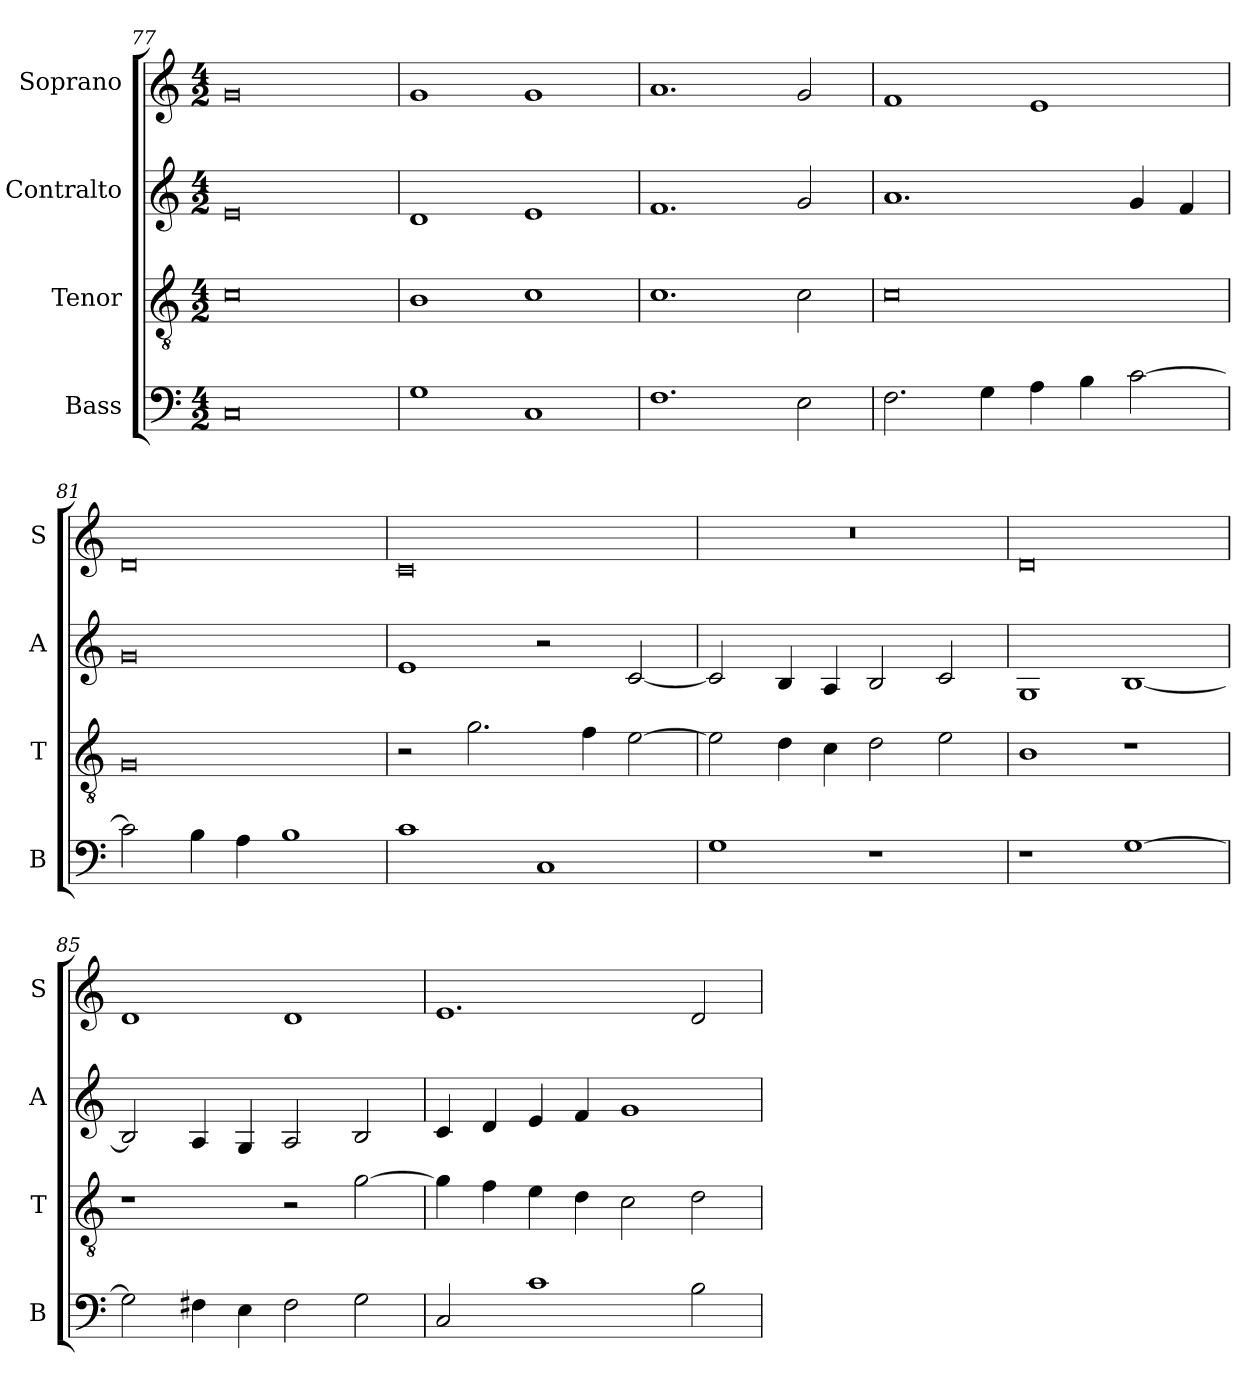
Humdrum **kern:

**kern	**kern	**kern	**kern
*part4	*part3	*part2	*part1
*staff4	*staff3	*staff2	*staff1
*I"Bass	*I"Tenor	*I"Contralto	*I"Soprano
*I'B	*I'T	*I'A	*I'S
*clefF4	*clefGv2	*clefG2	*clefG2
*k[]	*k[]	*k[]	*k[]
*G:mix	*G:mix	*G:mix	*G:mix
*M4/2	*M4/2	*M4/2	*M4/2
=77	=77	=77	=77
0C	0c	0e	0g
=78	=78	=78	=78
1G	1B	1d	1g
1C	1c	1e	1g
=79	=79	=79	=79
1.F	1.c	1.f	1.a
2E	2c	2g	2g
=80	=80	=80	=80
2.F	0c	1.a	1f
4G	.	.	.
4A	.	.	1e
4B	.	.	.
[2c	.	4g	.
.	.	4f	.
=81	=81	=81	=81
2c]	0G	0g	0d
4B	.	.	.
4A	.	.	.
1B	.	.	.
=82	=82	=82	=82
1c	2r	1e	0c
.	2.g	.	.
1C	.	2r	.
.	4f	.	.
.	[2e	[2c	.
=83	=83	=83	=83
1G	2e]	2c]	0r
.	4d	4B	.
.	4c	4A	.
1r	2d	2B	.
.	2e	2c	.
=84	=84	=84	=84
1r	1B	1G	0d
[1G	1r	[1B	.
=85	=85	=85	=85
2G]	1r	2B]	1d
4F#X	.	4A	.
4E	.	4G	.
2F#	2r	2A	1d
2G	[2g	2B	.
=86	=86	=86	=86
2C	4g]	4c	1.e
.	4f	4d	.
1c	4e	4e	.
.	4d	4f	.
.	2c	1g	.
2B	2d	.	2d
=	=	=	=
*-	*-	*-	*-
